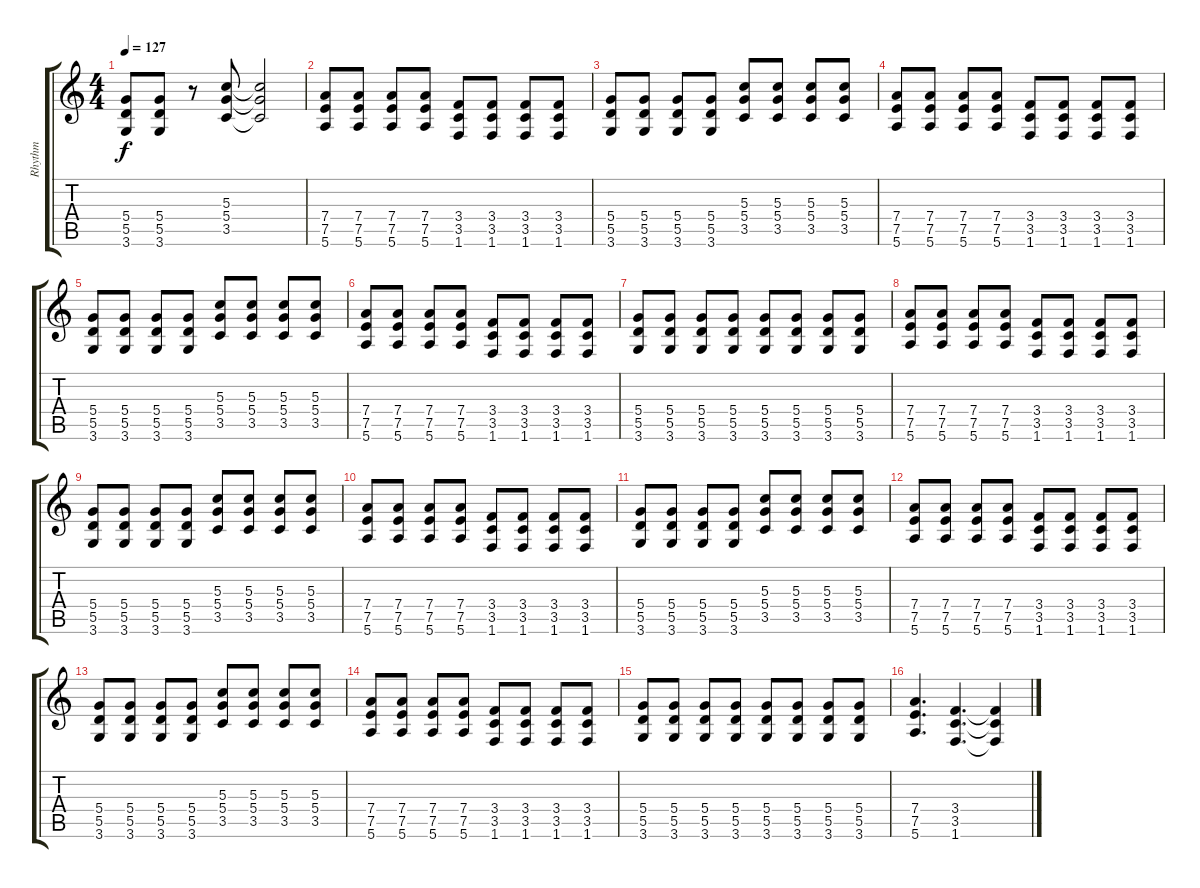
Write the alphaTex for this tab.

\track ("Rhythm" "Rhythm") {instrument distortionguitar}
\staff {score tabs}
\tuning (E4 B3 G3 D3 A2 E2) {hide}
\ts (4 4)
\tempo 127
\clef g2
\ks c
(5.4 5.5 3.6).8{dy f} (5.4 5.5 3.6).8 r.8 (5.3 5.4 3.5).8 (5.3{t} 5.4{t} 3.5{t}).2 |
(7.4 7.5 5.6).8 (7.4 7.5 5.6).8 (7.4 7.5 5.6).8 (7.4 7.5 5.6).8 (3.4 3.5 1.6).8 (3.4 3.5 1.6).8 (3.4 3.5 1.6).8 (3.4 3.5 1.6).8 |
(5.4 5.5 3.6).8 (5.4 5.5 3.6).8 (5.4 5.5 3.6).8 (5.4 5.5 3.6).8 (5.3 5.4 3.5).8 (5.3 5.4 3.5).8 (5.3 5.4 3.5).8 (5.3 5.4 3.5).8 |
(7.4 7.5 5.6).8 (7.4 7.5 5.6).8 (7.4 7.5 5.6).8 (7.4 7.5 5.6).8 (3.4 3.5 1.6).8 (3.4 3.5 1.6).8 (3.4 3.5 1.6).8 (3.4 3.5 1.6).8 |
(5.4 5.5 3.6).8 (5.4 5.5 3.6).8 (5.4 5.5 3.6).8 (5.4 5.5 3.6).8 (5.3 5.4 3.5).8 (5.3 5.4 3.5).8 (5.3 5.4 3.5).8 (5.3 5.4 3.5).8 |
(7.4 7.5 5.6).8 (7.4 7.5 5.6).8 (7.4 7.5 5.6).8 (7.4 7.5 5.6).8 (3.4 3.5 1.6).8 (3.4 3.5 1.6).8 (3.4 3.5 1.6).8 (3.4 3.5 1.6).8 |
(5.4 5.5 3.6).8 (5.4 5.5 3.6).8 (5.4 5.5 3.6).8 (5.4 5.5 3.6).8 (5.4 5.5 3.6).8 (5.4 5.5 3.6).8 (5.4 5.5 3.6).8 (5.4 5.5 3.6).8 |
(7.4 7.5 5.6).8 (7.4 7.5 5.6).8 (7.4 7.5 5.6).8 (7.4 7.5 5.6).8 (3.4 3.5 1.6).8 (3.4 3.5 1.6).8 (3.4 3.5 1.6).8 (3.4 3.5 1.6).8 |
(5.4 5.5 3.6).8 (5.4 5.5 3.6).8 (5.4 5.5 3.6).8 (5.4 5.5 3.6).8 (5.3 5.4 3.5).8 (5.3 5.4 3.5).8 (5.3 5.4 3.5).8 (5.3 5.4 3.5).8 |
(7.4 7.5 5.6).8 (7.4 7.5 5.6).8 (7.4 7.5 5.6).8 (7.4 7.5 5.6).8 (3.4 3.5 1.6).8 (3.4 3.5 1.6).8 (3.4 3.5 1.6).8 (3.4 3.5 1.6).8 |
(5.4 5.5 3.6).8 (5.4 5.5 3.6).8 (5.4 5.5 3.6).8 (5.4 5.5 3.6).8 (5.3 5.4 3.5).8 (5.3 5.4 3.5).8 (5.3 5.4 3.5).8 (5.3 5.4 3.5).8 |
(7.4 7.5 5.6).8 (7.4 7.5 5.6).8 (7.4 7.5 5.6).8 (7.4 7.5 5.6).8 (3.4 3.5 1.6).8 (3.4 3.5 1.6).8 (3.4 3.5 1.6).8 (3.4 3.5 1.6).8 |
(5.4 5.5 3.6).8 (5.4 5.5 3.6).8 (5.4 5.5 3.6).8 (5.4 5.5 3.6).8 (5.3 5.4 3.5).8 (5.3 5.4 3.5).8 (5.3 5.4 3.5).8 (5.3 5.4 3.5).8 |
(7.4 7.5 5.6).8 (7.4 7.5 5.6).8 (7.4 7.5 5.6).8 (7.4 7.5 5.6).8 (3.4 3.5 1.6).8 (3.4 3.5 1.6).8 (3.4 3.5 1.6).8 (3.4 3.5 1.6).8 |
(5.4 5.5 3.6).8 (5.4 5.5 3.6).8 (5.4 5.5 3.6).8 (5.4 5.5 3.6).8 (5.4 5.5 3.6).8 (5.4 5.5 3.6).8 (5.4 5.5 3.6).8 (5.4 5.5 3.6).8 |
(7.4 7.5 5.6).4{d} (3.4 3.5 1.6).4{d} (3.4{t} 3.5{t} 1.6{t}).4
